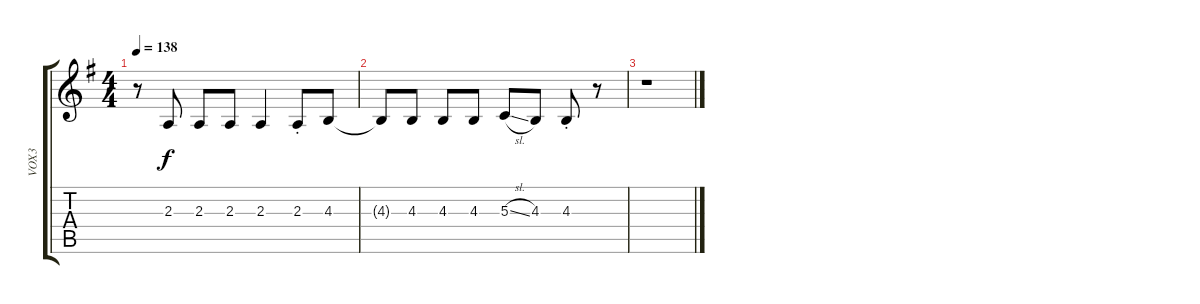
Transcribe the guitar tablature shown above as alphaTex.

\track ("VOX3" "VOX3") {instrument lead2sawtooth}
\staff {score tabs}
\tuning (E4 B3 G3 D3 A2 E2) {hide}
\ts (4 4)
\tempo 138
\clef g2
\ks g
r.8{dy f} 2.3.8 2.3.8 2.3.8 2.3.4 2.3{st}.8 4.3.8 |
4.3{t}.8 4.3.8 4.3.8 4.3.8 5.3{sl}.8 4.3.8 4.3{st}.8 r.8 |
r.1
